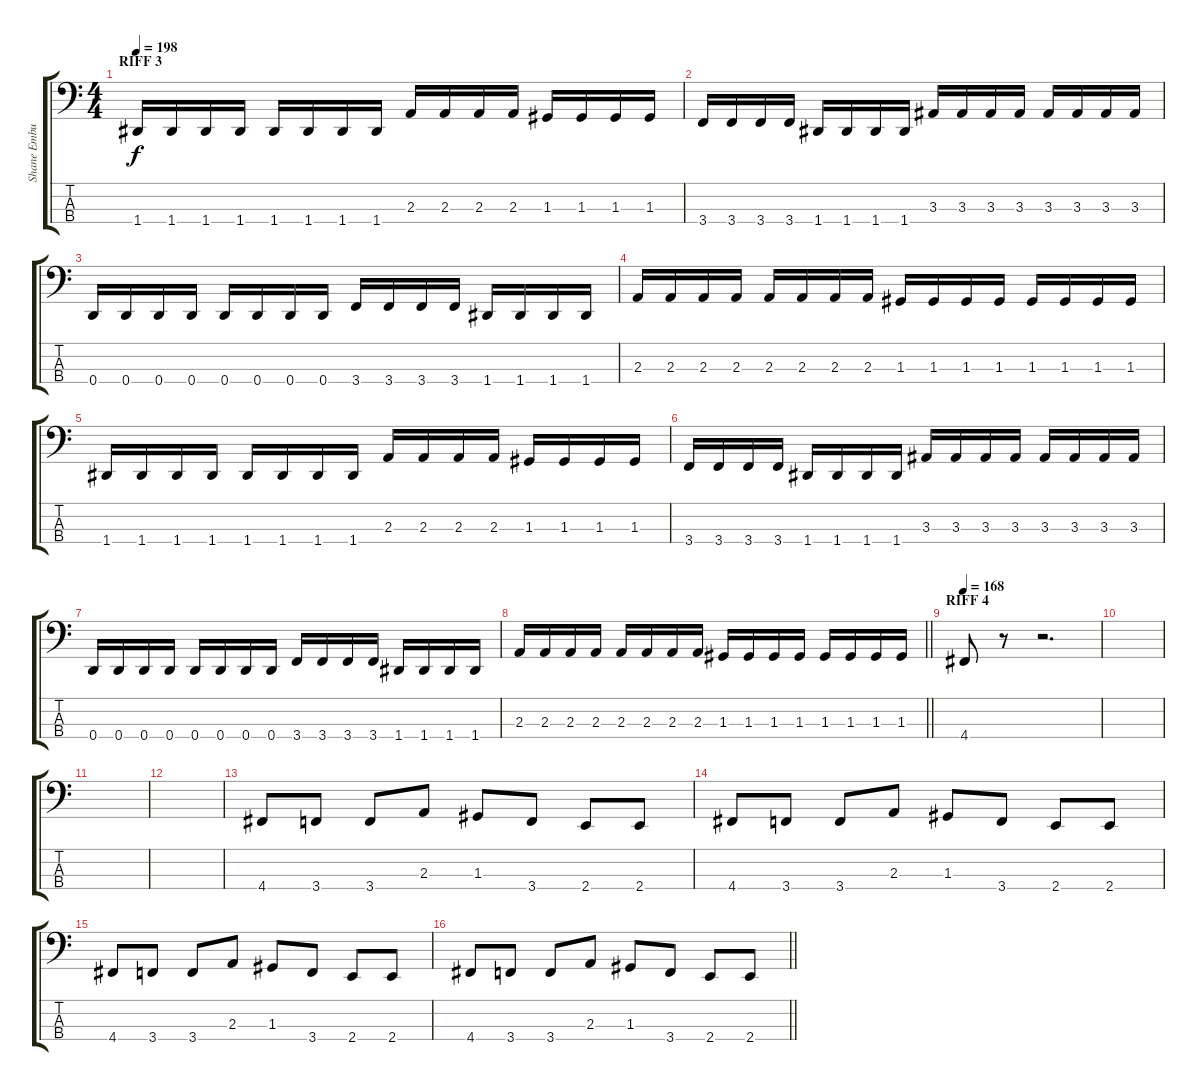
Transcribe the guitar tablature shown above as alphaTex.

\track ("Shane Embury" "Shane Embu") {instrument electricbasspick}
\staff {score tabs}
\tuning (F2 C2 G1 D1) {hide}
\ts (4 4)
\section ("" "RIFF 3")
\tempo 198
\clef f4
\ks c
1.4.16{dy f} 1.4.16 1.4.16 1.4.16 1.4.16 1.4.16 1.4.16 1.4.16 2.3.16 2.3.16 2.3.16 2.3.16 1.3.16 1.3.16 1.3.16 1.3.16 |
3.4.16 3.4.16 3.4.16 3.4.16 1.4.16 1.4.16 1.4.16 1.4.16 3.3.16 3.3.16 3.3.16 3.3.16 3.3.16 3.3.16 3.3.16 3.3.16 |
0.4.16 0.4.16 0.4.16 0.4.16 0.4.16 0.4.16 0.4.16 0.4.16 3.4.16 3.4.16 3.4.16 3.4.16 1.4.16 1.4.16 1.4.16 1.4.16 |
2.3.16 2.3.16 2.3.16 2.3.16 2.3.16 2.3.16 2.3.16 2.3.16 1.3.16 1.3.16 1.3.16 1.3.16 1.3.16 1.3.16 1.3.16 1.3.16 |
1.4.16 1.4.16 1.4.16 1.4.16 1.4.16 1.4.16 1.4.16 1.4.16 2.3.16 2.3.16 2.3.16 2.3.16 1.3.16 1.3.16 1.3.16 1.3.16 |
3.4.16 3.4.16 3.4.16 3.4.16 1.4.16 1.4.16 1.4.16 1.4.16 3.3.16 3.3.16 3.3.16 3.3.16 3.3.16 3.3.16 3.3.16 3.3.16 |
0.4.16 0.4.16 0.4.16 0.4.16 0.4.16 0.4.16 0.4.16 0.4.16 3.4.16 3.4.16 3.4.16 3.4.16 1.4.16 1.4.16 1.4.16 1.4.16 |
\barLineRight lightlight
2.3.16 2.3.16 2.3.16 2.3.16 2.3.16 2.3.16 2.3.16 2.3.16 1.3.16 1.3.16 1.3.16 1.3.16 1.3.16 1.3.16 1.3.16 1.3.16 |
\section ("" "RIFF 4")
\tempo 168
4.4.8 r.8 r.2{d} |
|
|
|
4.4.8 3.4.8 3.4.8 2.3.8 1.3.8 3.4.8 2.4.8 2.4.8 |
4.4.8 3.4.8 3.4.8 2.3.8 1.3.8 3.4.8 2.4.8 2.4.8 |
4.4.8 3.4.8 3.4.8 2.3.8 1.3.8 3.4.8 2.4.8 2.4.8 |
\barLineRight lightlight
4.4.8 3.4.8 3.4.8 2.3.8 1.3.8 3.4.8 2.4.8 2.4.8
